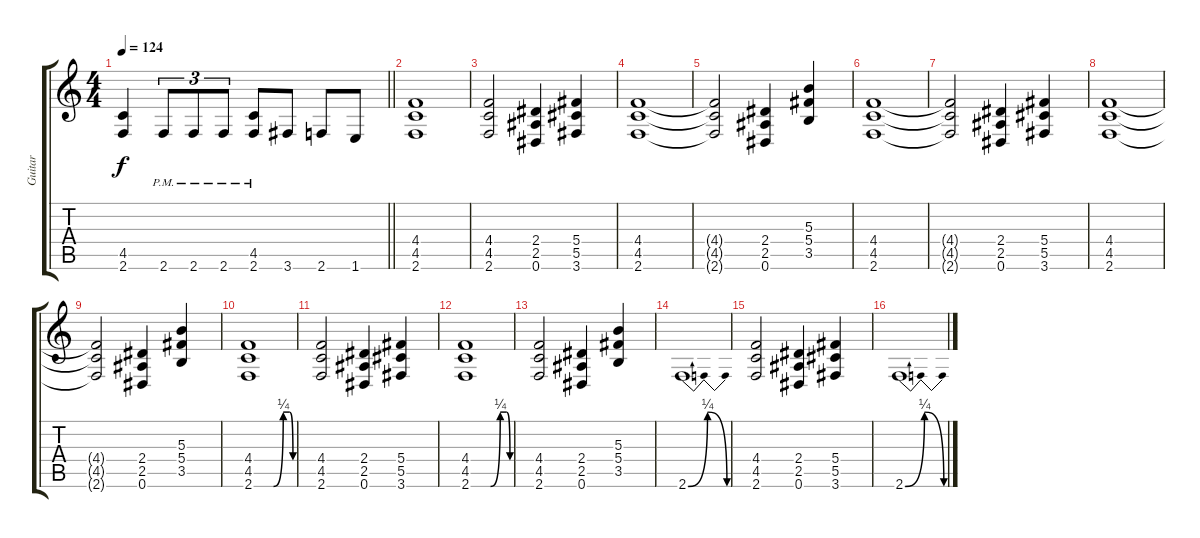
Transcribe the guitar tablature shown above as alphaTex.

\track ("Guitar" "Guitar") {instrument distortionguitar}
\staff {score tabs}
\tuning (Eb4 Bb3 Gb3 Db3 Ab2 Eb2) {hide}
\ts (4 4)
\tempo 124
\clef g2
\barLineRight lightlight
\ks c
(4.5 2.6).4{dy f} 2.6{pm}.8{tu (3 2)} 2.6{pm}.8{tu (3 2)} 2.6{pm}.8{tu (3 2)} (4.5{pm} 2.6{pm}).8 3.6.8 2.6.8 1.6.8 |
(4.4 4.5 2.6).1 |
(4.4 4.5 2.6).2 (2.4 2.5 0.6).4 (5.4 5.5 3.6).4 |
(4.4 4.5 2.6).1 |
(4.4{t} 4.5{t} 2.6{t}).2 (2.4 2.5 0.6).4 (5.3 5.4 3.5).4 |
(4.4 4.5 2.6).1 |
(4.4{t} 4.5{t} 2.6{t}).2 (2.4 2.5 0.6).4 (5.4 5.5 3.6).4 |
(4.4 4.5 2.6).1 |
(4.4{t} 4.5{t} 2.6{t}).2 (2.4 2.5 0.6).4 (5.3 5.4 3.5).4 |
(4.4 4.5 2.6{be (custom 0 0 30 0 45 1 55 1 60 0)}).1 |
(4.4 4.5 2.6).2 (2.4 2.5 0.6).4 (5.4 5.5 3.6).4 |
(4.4 4.5 2.6{be (custom 0 0 30 0 45 1 55 1 60 0)}).1 |
(4.4 4.5 2.6).2 (2.4 2.5 0.6).4 (5.3 5.4 3.5).4 |
2.6{be (bendrelease 0 0 15 1 55 1 60 0)}.1 |
(4.4 4.5 2.6).2 (2.4 2.5 0.6).4 (5.4 5.5 3.6).4 |
2.6{be (bendrelease 0 0 15 1 55 1 60 0)}.1
